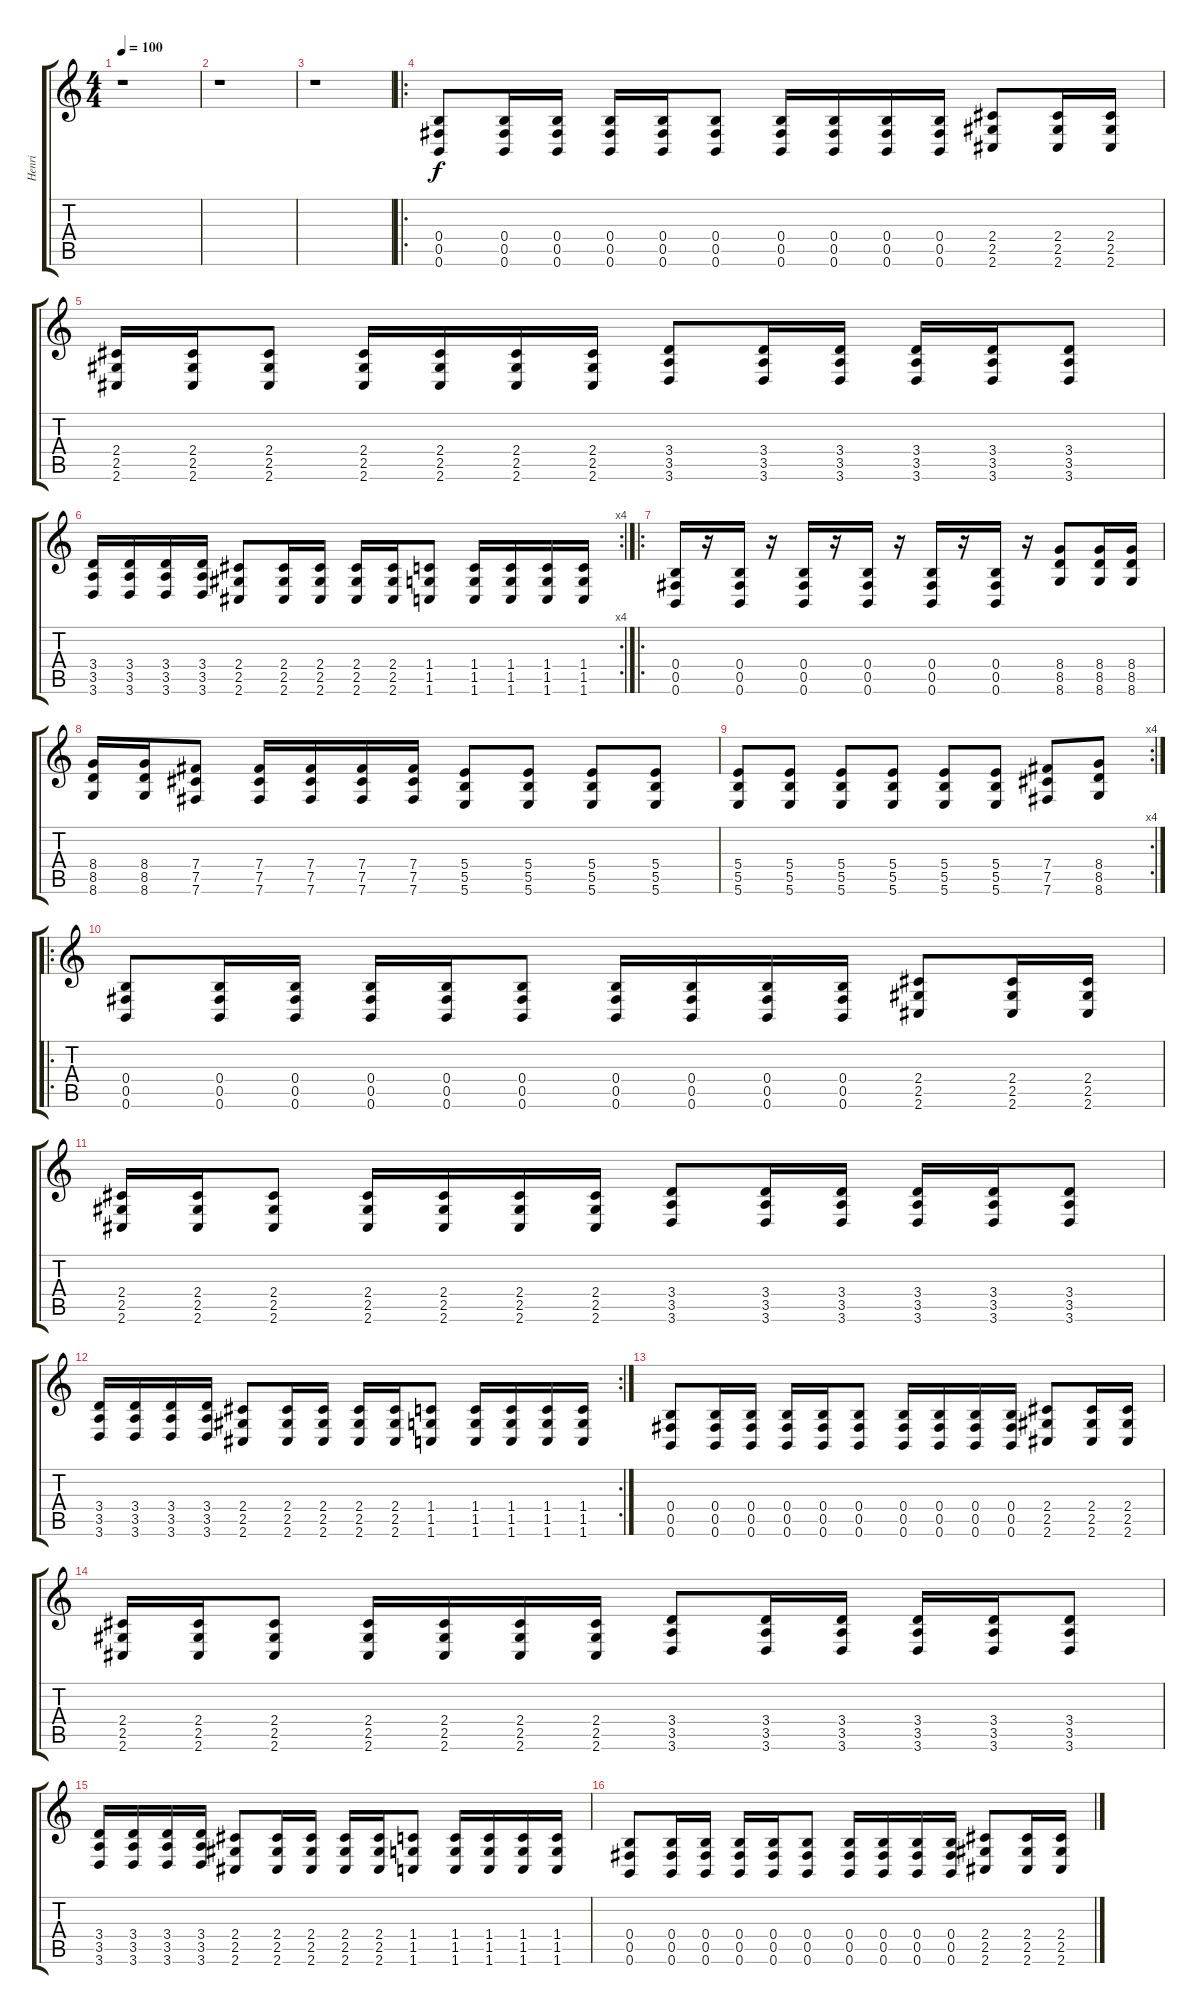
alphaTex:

\track ("Henri" "Henri") {instrument distortionguitar}
\staff {score tabs}
\tuning (Db4 Ab3 E3 B2 Gb2 B1) {hide}
\ts (4 4)
\tempo 100
\clef g2
\ks c
r.1{dy f instrument distortionguitar} |
r.1 |
r.1 |
\ro
(0.4 0.5 0.6).8 (0.4 0.5 0.6).16 (0.4 0.5 0.6).16 (0.4 0.5 0.6).16 (0.4 0.5 0.6).16 (0.4 0.5 0.6).8 (0.4 0.5 0.6).16 (0.4 0.5 0.6).16 (0.4 0.5 0.6).16 (0.4 0.5 0.6).16 (2.4 2.5 2.6).8 (2.4 2.5 2.6).16 (2.4 2.5 2.6).16 |
(2.4 2.5 2.6).16 (2.4 2.5 2.6).16 (2.4 2.5 2.6).8 (2.4 2.5 2.6).16 (2.4 2.5 2.6).16 (2.4 2.5 2.6).16 (2.4 2.5 2.6).16 (3.4 3.5 3.6).8 (3.4 3.5 3.6).16 (3.4 3.5 3.6).16 (3.4 3.5 3.6).16 (3.4 3.5 3.6).16 (3.4 3.5 3.6).8 |
\rc 4
(3.4 3.5 3.6).16 (3.4 3.5 3.6).16 (3.4 3.5 3.6).16 (3.4 3.5 3.6).16 (2.4 2.5 2.6).8 (2.4 2.5 2.6).16 (2.4 2.5 2.6).16 (2.4 2.5 2.6).16 (2.4 2.5 2.6).16 (1.4 1.5 1.6).8 (1.4 1.5 1.6).16 (1.4 1.5 1.6).16 (1.4 1.5 1.6).16 (1.4 1.5 1.6).16 |
\ro
(0.4 0.5 0.6).16 r.16 (0.4 0.5 0.6).16 r.16 (0.4 0.5 0.6).16 r.16 (0.4 0.5 0.6).16 r.16 (0.4 0.5 0.6).16 r.16 (0.4 0.5 0.6).16 r.16 (8.4 8.5 8.6).8 (8.4 8.5 8.6).16 (8.4 8.5 8.6).16 |
(8.4 8.5 8.6).16 (8.4 8.5 8.6).16 (7.4 7.5 7.6).8 (7.4 7.5 7.6).16 (7.4 7.5 7.6).16 (7.4 7.5 7.6).16 (7.4 7.5 7.6).16 (5.4 5.5 5.6).8 (5.4 5.5 5.6).8 (5.4 5.5 5.6).8 (5.4 5.5 5.6).8 |
\rc 4
(5.4 5.5 5.6).8 (5.4 5.5 5.6).8 (5.4 5.5 5.6).8 (5.4 5.5 5.6).8 (5.4 5.5 5.6).8 (5.4 5.5 5.6).8 (7.4 7.5 7.6).8 (8.4 8.5 8.6).8 |
\ro
(0.4 0.5 0.6).8 (0.4 0.5 0.6).16 (0.4 0.5 0.6).16 (0.4 0.5 0.6).16 (0.4 0.5 0.6).16 (0.4 0.5 0.6).8 (0.4 0.5 0.6).16 (0.4 0.5 0.6).16 (0.4 0.5 0.6).16 (0.4 0.5 0.6).16 (2.4 2.5 2.6).8 (2.4 2.5 2.6).16 (2.4 2.5 2.6).16 |
(2.4 2.5 2.6).16 (2.4 2.5 2.6).16 (2.4 2.5 2.6).8 (2.4 2.5 2.6).16 (2.4 2.5 2.6).16 (2.4 2.5 2.6).16 (2.4 2.5 2.6).16 (3.4 3.5 3.6).8 (3.4 3.5 3.6).16 (3.4 3.5 3.6).16 (3.4 3.5 3.6).16 (3.4 3.5 3.6).16 (3.4 3.5 3.6).8 |
\rc 2
(3.4 3.5 3.6).16 (3.4 3.5 3.6).16 (3.4 3.5 3.6).16 (3.4 3.5 3.6).16 (2.4 2.5 2.6).8 (2.4 2.5 2.6).16 (2.4 2.5 2.6).16 (2.4 2.5 2.6).16 (2.4 2.5 2.6).16 (1.4 1.5 1.6).8 (1.4 1.5 1.6).16 (1.4 1.5 1.6).16 (1.4 1.5 1.6).16 (1.4 1.5 1.6).16 |
(0.4 0.5 0.6).8 (0.4 0.5 0.6).16 (0.4 0.5 0.6).16 (0.4 0.5 0.6).16 (0.4 0.5 0.6).16 (0.4 0.5 0.6).8 (0.4 0.5 0.6).16 (0.4 0.5 0.6).16 (0.4 0.5 0.6).16 (0.4 0.5 0.6).16 (2.4 2.5 2.6).8 (2.4 2.5 2.6).16 (2.4 2.5 2.6).16 |
(2.4 2.5 2.6).16 (2.4 2.5 2.6).16 (2.4 2.5 2.6).8 (2.4 2.5 2.6).16 (2.4 2.5 2.6).16 (2.4 2.5 2.6).16 (2.4 2.5 2.6).16 (3.4 3.5 3.6).8 (3.4 3.5 3.6).16 (3.4 3.5 3.6).16 (3.4 3.5 3.6).16 (3.4 3.5 3.6).16 (3.4 3.5 3.6).8 |
(3.4 3.5 3.6).16 (3.4 3.5 3.6).16 (3.4 3.5 3.6).16 (3.4 3.5 3.6).16 (2.4 2.5 2.6).8 (2.4 2.5 2.6).16 (2.4 2.5 2.6).16 (2.4 2.5 2.6).16 (2.4 2.5 2.6).16 (1.4 1.5 1.6).8 (1.4 1.5 1.6).16 (1.4 1.5 1.6).16 (1.4 1.5 1.6).16 (1.4 1.5 1.6).16 |
(0.4 0.5 0.6).8 (0.4 0.5 0.6).16 (0.4 0.5 0.6).16 (0.4 0.5 0.6).16 (0.4 0.5 0.6).16 (0.4 0.5 0.6).8 (0.4 0.5 0.6).16 (0.4 0.5 0.6).16 (0.4 0.5 0.6).16 (0.4 0.5 0.6).16 (2.4 2.5 2.6).8 (2.4 2.5 2.6).16 (2.4 2.5 2.6).16
